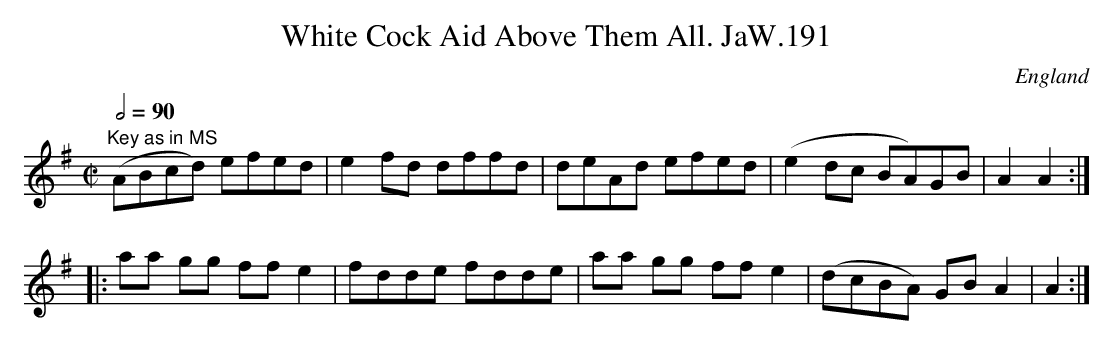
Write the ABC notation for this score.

X:1
T:White Cock Aid Above Them All. JaW.191
M:C|
L:1/8
Q:1/2=90
O:England
K:G major
"Key as in MS"(ABcd) efed|e2fd dffd|deAd efed|(e2dc BA)GB|A2A2:|!
|:aa gg ff e2|fdde fdde|aa gg ff e2|(dcBA) GBA2|A2:|
